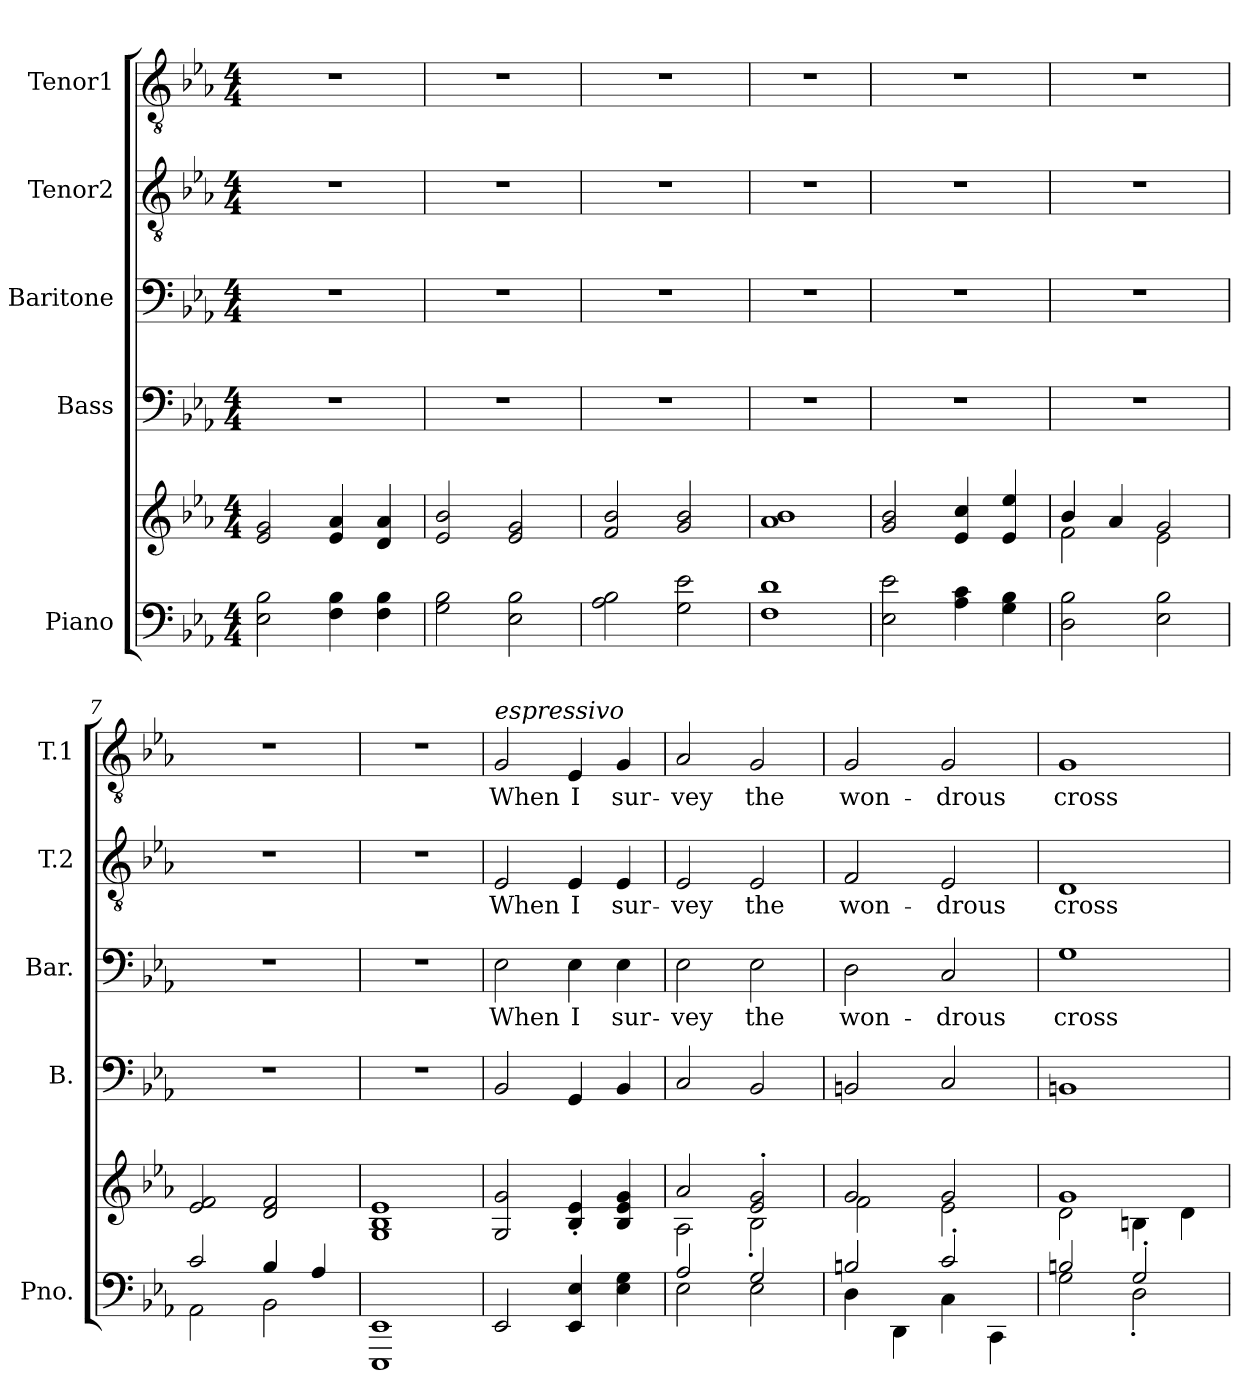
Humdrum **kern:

**kern	**kern	**kern	**kern	**text	**kern	**text	**kern	**text
*part5	*part5	*part4	*part3	*part3	*part2	*part2	*part1	*part1
*staff6	*staff5	*staff4	*staff3	*staff3	*staff2	*staff2	*staff1	*staff1
*I"Piano	*	*I"Bass	*I"Baritone	*	*I"Tenor2	*	*I"Tenor1	*
*I'Pno.	*	*I'B.	*I'Bar.	*	*I'T.2	*	*I'T.1	*
*clefF4	*clefG2	*clefF4	*clefF4	*	*clefGv2	*	*clefGv2	*
*k[b-e-a-]	*k[b-e-a-]	*k[b-e-a-]	*k[b-e-a-]	*	*k[b-e-a-]	*	*k[b-e-a-]	*
*E-:	*E-:	*E-:	*E-:	*	*E-:	*	*E-:	*
*M4/4	*M4/4	*M4/4	*M4/4	*	*M4/4	*	*M4/4	*
*MM120	*MM120	*MM120	*MM120	*	*MM120	*	*MM120	*
=1	=1	=1	=1	=1	=1	=1	=1	=1
2E-\ 2B-\	2e-/ 2g/	1r	1r	.	1r	.	1r	.
4F\ 4B-\	4e-/ 4a-/	.	.	.	.	.	.	.
4F\ 4B-\	4d/ 4a-/	.	.	.	.	.	.	.
=2	=2	=2	=2	=2	=2	=2	=2	=2
2G\ 2B-\	2e-/ 2b-/	1r	1r	.	1r	.	1r	.
2E-\ 2B-\	2e-/ 2g/	.	.	.	.	.	.	.
=3	=3	=3	=3	=3	=3	=3	=3	=3
2A-\ 2B-\	2f/ 2b-/	1r	1r	.	1r	.	1r	.
2G\ 2e-\	2g/ 2b-/	.	.	.	.	.	.	.
=4	=4	=4	=4	=4	=4	=4	=4	=4
1F 1d	1a- 1b-	1r	1r	.	1r	.	1r	.
=5	=5	=5	=5	=5	=5	=5	=5	=5
2E-\ 2e-\	2g/ 2b-/	1r	1r	.	1r	.	1r	.
4A-\ 4c\	4e-/ 4cc/	.	.	.	.	.	.	.
4G\ 4B-\	4e-/ 4ee-/	.	.	.	.	.	.	.
=6	=6	=6	=6	=6	=6	=6	=6	=6
*	*^	*	*	*	*	*	*	*
2D\ 2B-\	4b-/	2f\	1r	1r	.	1r	.	1r	.
.	4a-/	.	.	.	.	.	.	.	.
2E-\ 2B-\	2g/	2e-\	.	.	.	.	.	.	.
*	*v	*v	*	*	*	*	*	*	*
=7	=7	=7	=7	=7	=7	=7	=7	=7
*^	*	*	*	*	*	*	*	*
2c/	2AA-\	2e-/ 2f/	1r	1r	.	1r	.	1r	.
4B-/	2BB-\	2d/ 2f/	.	.	.	.	.	.	.
4A-/	.	.	.	.	.	.	.	.	.
*v	*v	*	*	*	*	*	*	*	*
=8	=8	=8	=8	=8	=8	=8	=8	=8
*	*^	*	*	*	*	*	*	*
1EEE- 1EE-	1e-	1G 1B-	1r	1r	.	1r	.	1r	.
=9	=9	=9	=9	=9	=9	=9	=9	=9	=9
!	!	!	!	!	!	!	!	!LO:TX:a:i:t=espressivo	!
!	!	!	!	!	!LO:LY:b	!	!LO:LY:b	!	!LO:LY:b
*	*v	*v	*	*	*	*	*	*	*
2EE-/	2G/ 2g/	2BB-/	2E-\	When	2E-/	When	2G/	When
!	!	!	!	!LO:LY:b	!	!LO:LY:b	!	!LO:LY:b
4EE-/ 4E-/	4B-/' 4e-/'	4GG/	4E-\	I	4E-/	I	4E-/	I
!	!	!	!	!LO:LY:b	!	!LO:LY:b	!	!LO:LY:b
4E-\ 4G\	4B-/ 4e-/ 4g/	4BB-/	4E-\	sur-	4E-/	sur-	4G/	sur-
=10	=10	=10	=10	=10	=10	=10	=10	=10
*^	*^	*	*	*	*	*	*	*
!	!	!	!	!	!	!LO:LY:b	!	!LO:LY:b	!	!LO:LY:b
2A-/	2E-\	2a-/	2A-\	2C/	2E-\	-vey	2E-/	-vey	2A-/	-vey
!	!	!	!	!	!	!LO:LY:b	!	!LO:LY:b	!	!LO:LY:b
2G/	2E-\	2e-/' 2g/'	2B-'\	2BB-/	2E-\	the	2E-/	the	2G/	the
!!LO:LB:g=z
=11	=11	=11	=11	=11	=11	=11	=11	=11	=11	=11
!	!	!	!	!	!	!LO:LY:b	!	!LO:LY:b	!	!LO:LY:b
2Bn/	4D\	2g/	2f\	2BBn/	2D\	won-	2F/	won-	2G/	won-
.	4DD\	.	.	.	.	.	.	.	.	.
!	!	!	!	!	!	!LO:LY:b	!	!LO:LY:b	!	!LO:LY:b
2c'/	4C\	2g/	2e-\	2C/	2C/	-drous	2E-/	-drous	2G/	-drous
.	4CC\	.	.	.	.	.	.	.	.	.
=12	=12	=12	=12	=12	=12	=12	=12	=12	=12	=12
!	!	!	!	!	!	!LO:LY:b	!	!LO:LY:b	!	!LO:LY:b
2Bn/	2G\	1g	2d\	1BBn	1G	cross	1D	cross	1G	cross
2G'/	2D'\	.	4Bn\	.	.	.	.	.	.	.
.	.	.	4d\	.	.	.	.	.	.	.
*v	*v	*	*	*	*	*	*	*	*	*
*	*v	*v	*	*	*	*	*	*	*
=	=	=	=	=	=	=	=	=
*-	*-	*-	*-	*-	*-	*-	*-	*-
